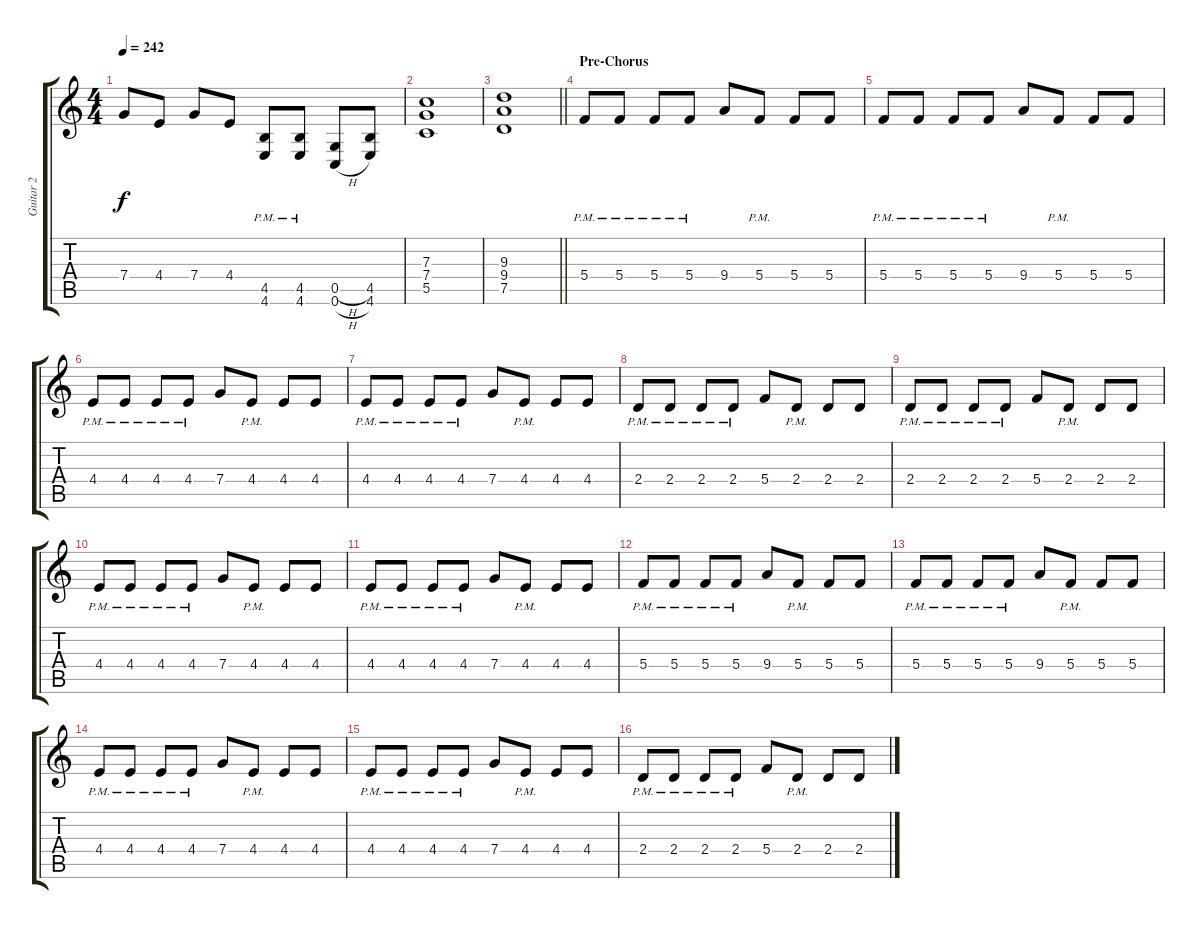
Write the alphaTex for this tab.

\track ("Guitar 2" "Guitar 2") {instrument distortionguitar}
\staff {score tabs}
\tuning (D4 A3 F3 C3 G2 C2) {hide}
\ts (4 4)
\tempo 242
\clef g2
\ks c
7.4.8{dy f} 4.4.8 7.4.8 4.4.8 (4.5{pm} 4.6{pm}).8 (4.5{pm} 4.6{pm}).8 (0.5{h} 0.6{h}).8 (4.5 4.6).8 |
(7.3 7.4 5.5).1 |
\barLineRight lightlight
(9.3 9.4 7.5).1 |
\section ("" "Pre-Chorus")
5.4{pm}.8 5.4{pm}.8 5.4{pm}.8 5.4{pm}.8 9.4.8 5.4{pm}.8 5.4.8 5.4.8 |
5.4{pm}.8 5.4{pm}.8 5.4{pm}.8 5.4{pm}.8 9.4.8 5.4{pm}.8 5.4.8 5.4.8 |
4.4{pm}.8 4.4{pm}.8 4.4{pm}.8 4.4{pm}.8 7.4.8 4.4{pm}.8 4.4.8 4.4.8 |
4.4{pm}.8 4.4{pm}.8 4.4{pm}.8 4.4{pm}.8 7.4.8 4.4{pm}.8 4.4.8 4.4.8 |
2.4{pm}.8 2.4{pm}.8 2.4{pm}.8 2.4{pm}.8 5.4.8 2.4{pm}.8 2.4.8 2.4.8 |
2.4{pm}.8 2.4{pm}.8 2.4{pm}.8 2.4{pm}.8 5.4.8 2.4{pm}.8 2.4.8 2.4.8 |
4.4{pm}.8 4.4{pm}.8 4.4{pm}.8 4.4{pm}.8 7.4.8 4.4{pm}.8 4.4.8 4.4.8 |
4.4{pm}.8 4.4{pm}.8 4.4{pm}.8 4.4{pm}.8 7.4.8 4.4{pm}.8 4.4.8 4.4.8 |
5.4{pm}.8 5.4{pm}.8 5.4{pm}.8 5.4{pm}.8 9.4.8 5.4{pm}.8 5.4.8 5.4.8 |
5.4{pm}.8 5.4{pm}.8 5.4{pm}.8 5.4{pm}.8 9.4.8 5.4{pm}.8 5.4.8 5.4.8 |
4.4{pm}.8 4.4{pm}.8 4.4{pm}.8 4.4{pm}.8 7.4.8 4.4{pm}.8 4.4.8 4.4.8 |
4.4{pm}.8 4.4{pm}.8 4.4{pm}.8 4.4{pm}.8 7.4.8 4.4{pm}.8 4.4.8 4.4.8 |
2.4{pm}.8 2.4{pm}.8 2.4{pm}.8 2.4{pm}.8 5.4.8 2.4{pm}.8 2.4.8 2.4.8
